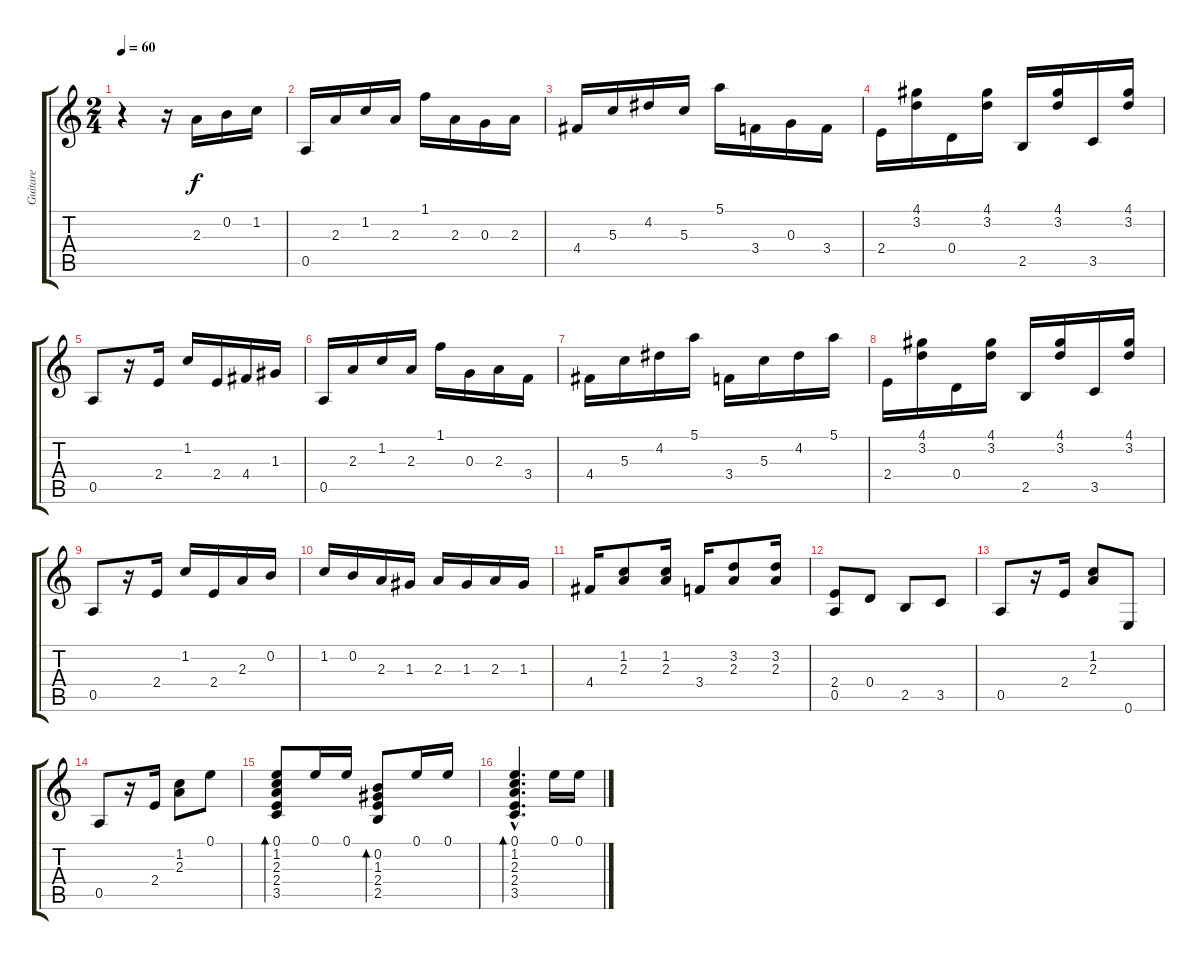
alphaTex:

\track ("Guitare" "Guitare") {instrument acousticguitarnylon}
\staff {score tabs}
\tuning (E4 B3 G3 D3 A2 E2) {hide}
\ts (2 4)
\tempo 60
\clef g2
\ks c
r.4{dy f instrument acousticguitarnylon} r.16 2.3.16 0.2.16 1.2.16 |
0.5.16 2.3.16 1.2.16 2.3.16 1.1.16 2.3.16 0.3.16 2.3.16 |
4.4.16 5.3.16 4.2.16 5.3.16 5.1.16 3.4.16 0.3.16 3.4.16 |
2.4.16 (4.1 3.2).16 0.4.16 (4.1 3.2).16 2.5.16 (4.1 3.2).16 3.5.16 (4.1 3.2).16 |
0.5.8 r.16 2.4.16 1.2.16 2.4.16 4.4.16 1.3.16 |
0.5.16 2.3.16 1.2.16 2.3.16 1.1.16 0.3.16 2.3.16 3.4.16 |
4.4.16 5.3.16 4.2.16 5.1.16 3.4.16 5.3.16 4.2.16 5.1.16 |
2.4.16 (4.1 3.2).16 0.4.16 (4.1 3.2).16 2.5.16 (4.1 3.2).16 3.5.16 (4.1 3.2).16 |
0.5.8 r.16 2.4.16 1.2.16 2.4.16 2.3.16 0.2.16 |
1.2.16 0.2.16 2.3.16 1.3.16 2.3.16 1.3.16 2.3.16 1.3.16 |
4.4.16 (1.2 2.3).8 (1.2 2.3).16 3.4.16 (3.2 2.3).8 (3.2 2.3).16 |
(2.4 0.5).8 0.4.8 2.5.8 3.5.8 |
0.5.8 r.16 2.4.16 (1.2 2.3).8 0.6.8 |
0.5.8 r.16 2.4.16 (1.2 2.3).8 0.1.8 |
(0.1 1.2 2.3 2.4 3.5).8{bd 120} 0.1.16 0.1.16 (0.2 1.3 2.4 2.5).8{bd 120} 0.1.16 0.1.16 |
(0.1{hac} 1.2{hac} 2.3{hac} 2.4{hac} 3.5{hac}).4{d bd 120} 0.1.16 0.1.16
